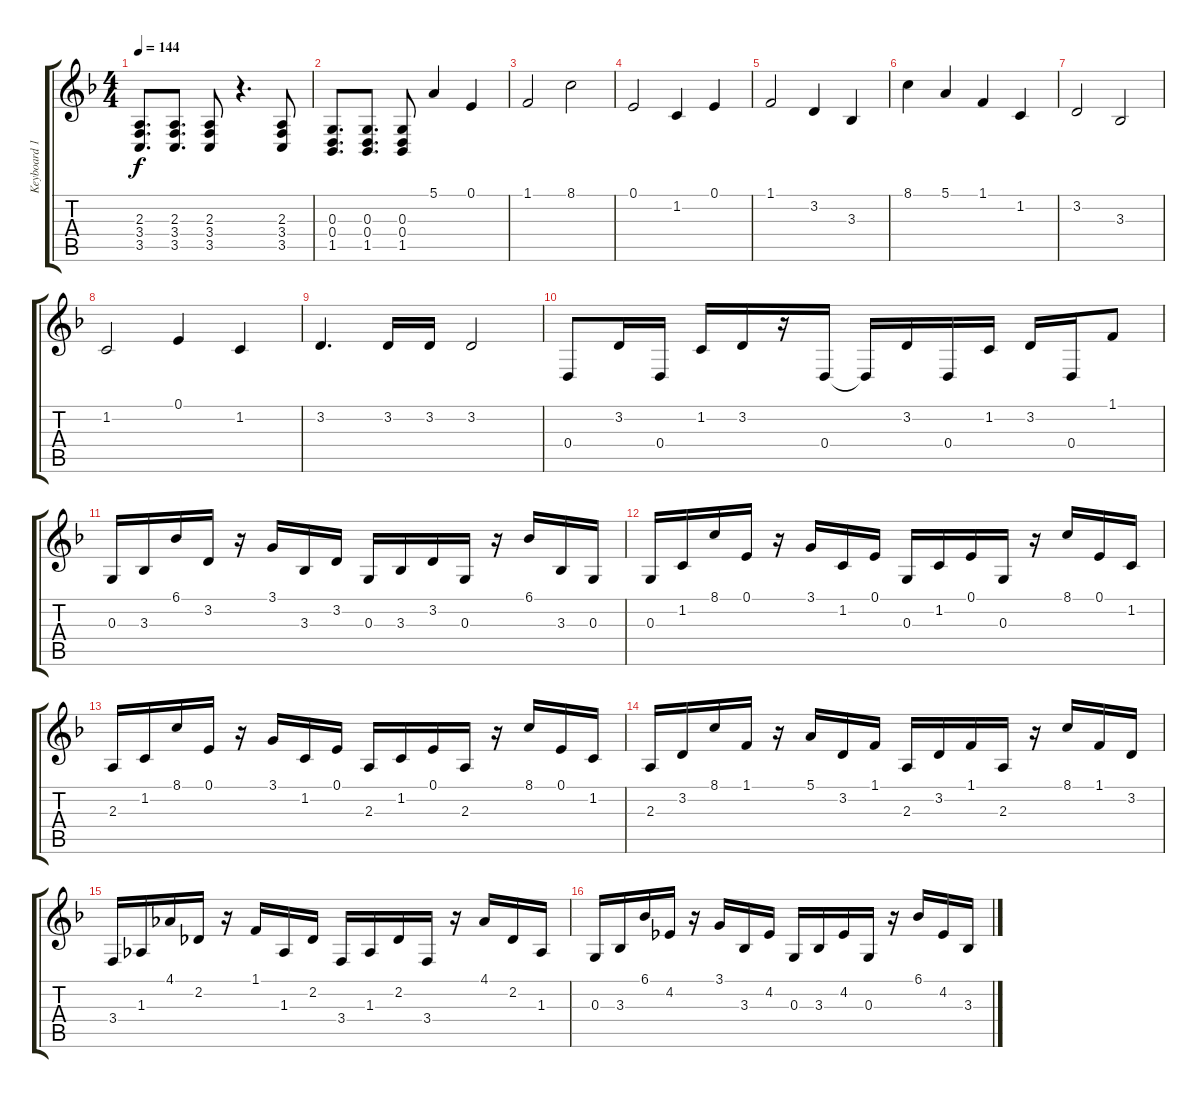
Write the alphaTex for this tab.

\track ("Keyboard 1" "Keyboard 1") {instrument lead2sawtooth}
\staff {score tabs}
\tuning (E4 B3 G3 D3 A2 E2) {hide}
\ts (4 4)
\tempo 144
\clef g2
\ks f
(2.3 3.4 3.5).8{d dy f} (2.3 3.4 3.5).8{d} (2.3 3.4 3.5).8 r.4{d} (2.3 3.4 3.5).8 |
(0.3 0.4 1.5).8{d} (0.3 0.4 1.5).8{d} (0.3 0.4 1.5).8 5.1.4 0.1.4 |
1.1.2 8.1.2 |
0.1.2 1.2.4 0.1.4 |
1.1.2 3.2.4 3.3.4 |
8.1.4 5.1.4 1.1.4 1.2.4 |
3.2.2 3.3.2 |
1.2.2 0.1.4 1.2.4 |
3.2.4{d} 3.2.16 3.2.16 3.2.2 |
0.4.8 3.2.16 0.4.16 1.2.16 3.2.16 r.16 0.4.16 0.4{t}.16 3.2.16 0.4.16 1.2.16 3.2.16 0.4.16 1.1.8 |
0.3.16 3.3.16 6.1.16 3.2.16 r.16 3.1.16 3.3.16 3.2.16 0.3.16 3.3.16 3.2.16 0.3.16 r.16 6.1.16 3.3.16 0.3.16 |
0.3.16 1.2.16 8.1.16 0.1.16 r.16 3.1.16 1.2.16 0.1.16 0.3.16 1.2.16 0.1.16 0.3.16 r.16 8.1.16 0.1.16 1.2.16 |
2.3.16 1.2.16 8.1.16 0.1.16 r.16 3.1.16 1.2.16 0.1.16 2.3.16 1.2.16 0.1.16 2.3.16 r.16 8.1.16 0.1.16 1.2.16 |
2.3.16 3.2.16 8.1.16 1.1.16 r.16 5.1.16 3.2.16 1.1.16 2.3.16 3.2.16 1.1.16 2.3.16 r.16 8.1.16 1.1.16 3.2.16 |
3.4.16 1.3.16 4.1.16 2.2.16 r.16 1.1.16 1.3.16 2.2.16 3.4.16 1.3.16 2.2.16 3.4.16 r.16 4.1.16 2.2.16 1.3.16 |
0.3.16 3.3.16 6.1.16 4.2.16 r.16 3.1.16 3.3.16 4.2.16 0.3.16 3.3.16 4.2.16 0.3.16 r.16 6.1.16 4.2.16 3.3.16
